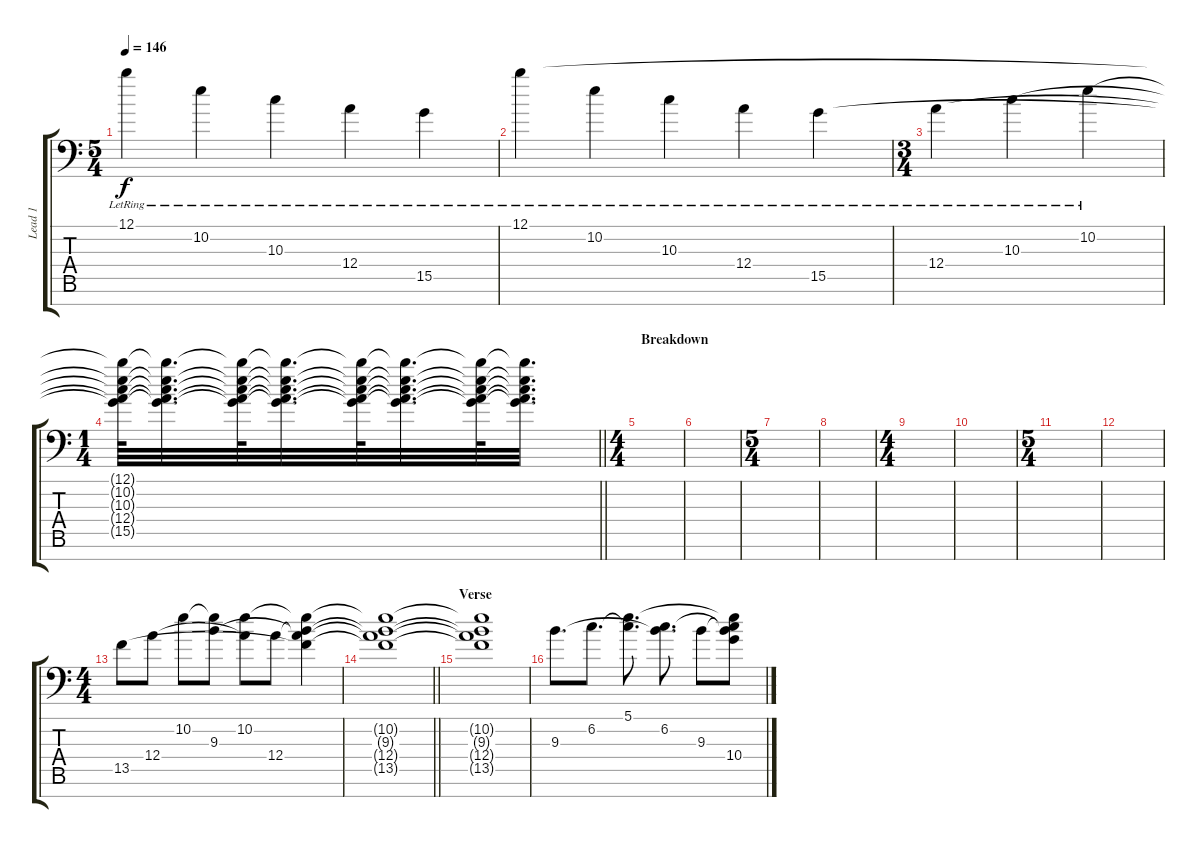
\track ("Lead 1" "Lead 1") {instrument overdrivenguitar}
\staff {score tabs}
\tuning (B3 Gb3 D3 A2 E2 A1 E1) {hide}
\ts (5 4)
\tempo 146
\clef f4
\ks aminor
12.1{lr}.4{dy f} 10.2{lr}.4 10.3{lr}.4 12.4{lr}.4 15.5{lr}.4 |
12.1{lr}.4 10.2{lr}.4 10.3{lr}.4 12.4{lr}.4 15.5{lr}.4 |
\ts (3 4)
12.4{lr}.4 10.3{lr}.4 10.2{lr}.4 |
\ts (1 4)
\barLineRight lightlight
(12.1{t} 10.2{t} 10.3{t} 12.4{t} 15.5{t}).64{volume 12 balance 16} (12.1{t} 10.2{t} 10.3{t} 12.4{t} 15.5{t}).32{d volume 0} (12.1{t} 10.2{t} 10.3{t} 12.4{t} 15.5{t}).64{volume 12 balance 8} (12.1{t} 10.2{t} 10.3{t} 12.4{t} 15.5{t}).32{d volume 0} (12.1{t} 10.2{t} 10.3{t} 12.4{t} 15.5{t}).64{volume 12 balance 0} (12.1{t} 10.2{t} 10.3{t} 12.4{t} 15.5{t}).32{d volume 0} (12.1{t} 10.2{t} 10.3{t} 12.4{t} 15.5{t}).64{volume 12 balance 8} (12.1{t} 10.2{t} 10.3{t} 12.4{t} 15.5{t}).32{d volume 0} |
\ts (4 4)
\section ("" "Breakdown")
|
|
\ts (5 4)
|
|
\ts (4 4)
|
|
\ts (5 4)
|
|
\ts (4 4)
13.5.8{volume 12 instrument distortionguitar} 12.4.8 10.2.8 (10.2{t} 9.3).8 (10.2 12.4{t}).8 12.4.8 (10.2{t} 9.3{t} 12.4{t} 13.5{t}).4 |
\barLineRight lightlight
(10.2{t} 9.3{t} 12.4{t} 13.5{t}).1{volume 4} |
\section ("" "Verse")
(10.2{t} 9.3{t} 12.4{t} 13.5{t}).1 |
9.3.8{d volume 10} 6.2.8{d} (5.1 6.2{t}).8{d} (6.2 9.3{t}).8{d} 9.3.8 (5.1{t} 6.2{t} 9.3{t} 10.4).8
